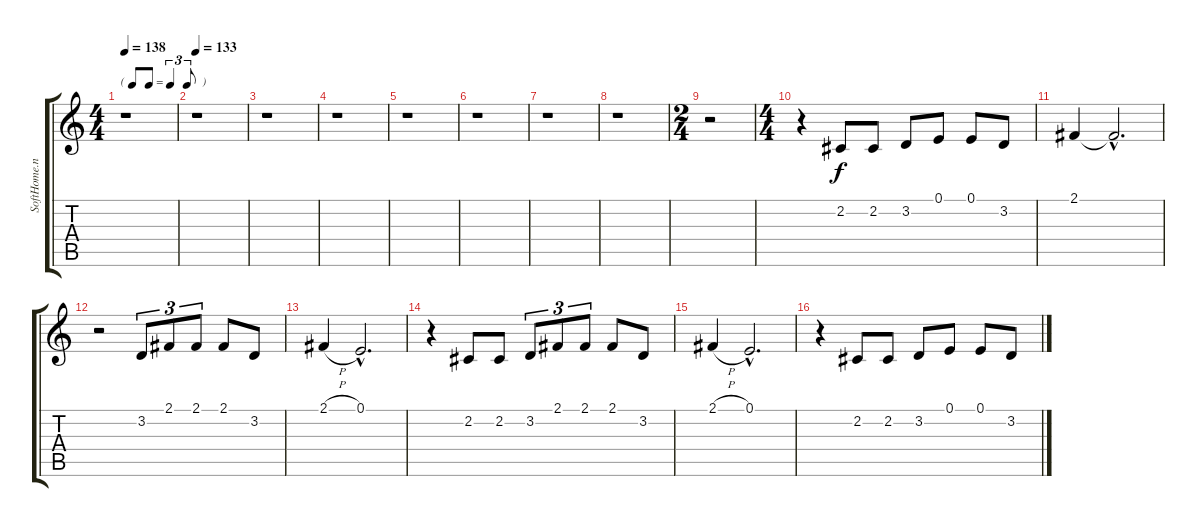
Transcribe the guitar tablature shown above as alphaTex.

\track ("" "SoftHome.n") {instrument altosax}
\staff {score tabs}
\tuning (E4 B3 G3 D3 A2 E2) {hide}
\ts (4 4)
\tf triplet8th
\tempo 138
\clef g2
\ks c
r.1{dy f} |
\tempo 133
r.1 |
r.1 |
r.1 |
r.1 |
r.1 |
r.1 |
r.1 |
\ts (2 4)
r.2 |
\ts (4 4)
r.4 2.2.8 2.2.8 3.2.8 0.1.8 0.1.8 3.2.8 |
2.1.4 2.1{hac t}.2{d} |
r.2 3.2.8{tu (3 2)} 2.1.8{tu (3 2)} 2.1.8{tu (3 2)} 2.1.8 3.2.8 |
2.1{h}.4 0.1{hac}.2{d} |
r.4 2.2.8 2.2.8 3.2.8{tu (3 2)} 2.1.8{tu (3 2)} 2.1.8{tu (3 2)} 2.1.8 3.2.8 |
2.1{h}.4 0.1{hac}.2{d} |
r.4 2.2.8 2.2.8 3.2.8 0.1.8 0.1.8 3.2.8
